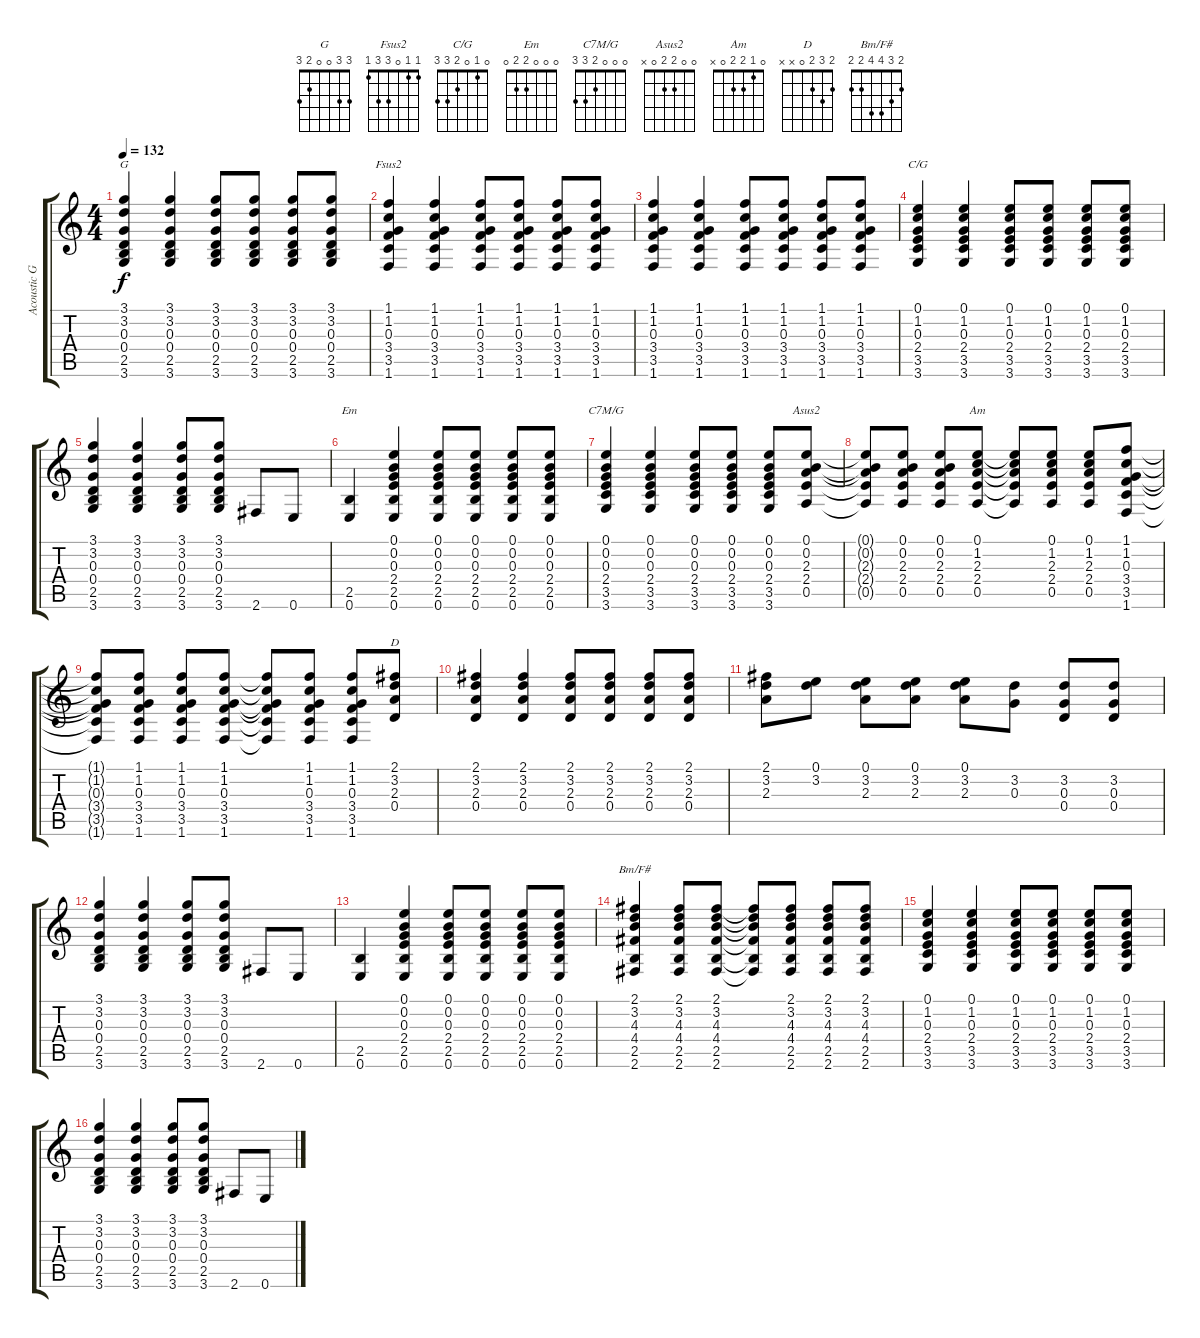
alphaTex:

\track ("Acoustic Guitar" "Acoustic G") {instrument acousticguitarsteel}
\staff {score tabs}
\tuning (E4 B3 G3 D3 A2 E2) {hide}
\chord ("G" 3 3 0 0 2 3)
\chord ("Fsus2" 1 1 0 3 3 1)
\chord ("C/G" 0 1 0 2 3 3)
\chord ("Em" 0 0 0 2 2 0)
\chord ("C7M/G" 0 0 0 2 3 3)
\chord ("Asus2" 0 0 2 2 0 x)
\chord ("Am" 0 1 2 2 0 x)
\chord ("D" 2 3 2 0 x x)
\chord ("Bm/F#" 2 3 4 4 2 2)
\ts (4 4)
\tempo 132
\clef g2
\ks c
(3.1 3.2 0.3 0.4 2.5 3.6).4{ch "G" dy f} (3.1 3.2 0.3 0.4 2.5 3.6).4 (3.1 3.2 0.3 0.4 2.5 3.6).8 (3.1 3.2 0.3 0.4 2.5 3.6).8 (3.1 3.2 0.3 0.4 2.5 3.6).8 (3.1 3.2 0.3 0.4 2.5 3.6).8 |
(1.1 1.2 0.3 3.4 3.5 1.6).4{ch "Fsus2"} (1.1 1.2 0.3 3.4 3.5 1.6).4 (1.1 1.2 0.3 3.4 3.5 1.6).8 (1.1 1.2 0.3 3.4 3.5 1.6).8 (1.1 1.2 0.3 3.4 3.5 1.6).8 (1.1 1.2 0.3 3.4 3.5 1.6).8 |
(1.1 1.2 0.3 3.4 3.5 1.6).4 (1.1 1.2 0.3 3.4 3.5 1.6).4 (1.1 1.2 0.3 3.4 3.5 1.6).8 (1.1 1.2 0.3 3.4 3.5 1.6).8 (1.1 1.2 0.3 3.4 3.5 1.6).8 (1.1 1.2 0.3 3.4 3.5 1.6).8 |
(0.1 1.2 0.3 2.4 3.5 3.6).4{ch "C/G"} (0.1 1.2 0.3 2.4 3.5 3.6).4 (0.1 1.2 0.3 2.4 3.5 3.6).8 (0.1 1.2 0.3 2.4 3.5 3.6).8 (0.1 1.2 0.3 2.4 3.5 3.6).8 (0.1 1.2 0.3 2.4 3.5 3.6).8 |
(3.1 3.2 0.3 0.4 2.5 3.6).4 (3.1 3.2 0.3 0.4 2.5 3.6).4 (3.1 3.2 0.3 0.4 2.5 3.6).8 (3.1 3.2 0.3 0.4 2.5 3.6).8 2.6.8 0.6.8 |
(2.5 0.6).4{ch "Em"} (0.1 0.2 0.3 2.4 2.5 0.6).4 (0.1 0.2 0.3 2.4 2.5 0.6).8 (0.1 0.2 0.3 2.4 2.5 0.6).8 (0.1 0.2 0.3 2.4 2.5 0.6).8 (0.1 0.2 0.3 2.4 2.5 0.6).8 |
(0.1 0.2 0.3 2.4 3.5 3.6).4{ch "C7M/G"} (0.1 0.2 0.3 2.4 3.5 3.6).4 (0.1 0.2 0.3 2.4 3.5 3.6).8 (0.1 0.2 0.3 2.4 3.5 3.6).8 (0.1 0.2 0.3 2.4 3.5 3.6).8 (0.1 0.2 2.3 2.4 0.5).8{ch "Asus2"} |
(0.1{t} 0.2{t} 2.3{t} 2.4{t} 0.5{t}).8 (0.1 0.2 2.3 2.4 0.5).8 (0.1 0.2 2.3 2.4 0.5).8 (0.1 1.2 2.3 2.4 0.5).8{ch "Am"} (0.1{t} 1.2{t} 2.3{t} 2.4{t} 0.5{t}).8 (0.1 1.2 2.3 2.4 0.5).8 (0.1 1.2 2.3 2.4 0.5).8 (1.1 1.2 0.3 3.4 3.5 1.6).8 |
(1.1{t} 1.2{t} 0.3{t} 3.4{t} 3.5{t} 1.6{t}).8 (1.1 1.2 0.3 3.4 3.5 1.6).8 (1.1 1.2 0.3 3.4 3.5 1.6).8 (1.1 1.2 0.3 3.4 3.5 1.6).8 (1.1{t} 1.2{t} 0.3{t} 3.4{t} 3.5{t} 1.6{t}).8 (1.1 1.2 0.3 3.4 3.5 1.6).8 (1.1 1.2 0.3 3.4 3.5 1.6).8 (2.1 3.2 2.3 0.4).8{ch "D"} |
(2.1 3.2 2.3 0.4).4 (2.1 3.2 2.3 0.4).4 (2.1 3.2 2.3 0.4).8 (2.1 3.2 2.3 0.4).8 (2.1 3.2 2.3 0.4).8 (2.1 3.2 2.3 0.4).8 |
(2.1 3.2 2.3).8 (0.1 3.2).8 (0.1 3.2 2.3).8 (0.1 3.2 2.3).8 (0.1 3.2 2.3).8 (3.2 0.3).8 (3.2 0.3 0.4).8 (3.2 0.3 0.4).8 |
(3.1 3.2 0.3 0.4 2.5 3.6).4 (3.1 3.2 0.3 0.4 2.5 3.6).4 (3.1 3.2 0.3 0.4 2.5 3.6).8 (3.1 3.2 0.3 0.4 2.5 3.6).8 2.6.8 0.6.8 |
(2.5 0.6).4 (0.1 0.2 0.3 2.4 2.5 0.6).4 (0.1 0.2 0.3 2.4 2.5 0.6).8 (0.1 0.2 0.3 2.4 2.5 0.6).8 (0.1 0.2 0.3 2.4 2.5 0.6).8 (0.1 0.2 0.3 2.4 2.5 0.6).8 |
(2.1 3.2 4.3 4.4 2.5 2.6).4{ch "Bm/F#"} (2.1 3.2 4.3 4.4 2.5 2.6).8 (2.1 3.2 4.3 4.4 2.5 2.6).8 (2.1{t} 3.2{t} 4.3{t} 4.4{t} 2.5{t} 2.6{t}).8 (2.1 3.2 4.3 4.4 2.5 2.6).8 (2.1 3.2 4.3 4.4 2.5 2.6).8 (2.1 3.2 4.3 4.4 2.5 2.6).8 |
(0.1 1.2 0.3 2.4 3.5 3.6).4 (0.1 1.2 0.3 2.4 3.5 3.6).4 (0.1 1.2 0.3 2.4 3.5 3.6).8 (0.1 1.2 0.3 2.4 3.5 3.6).8 (0.1 1.2 0.3 2.4 3.5 3.6).8 (0.1 1.2 0.3 2.4 3.5 3.6).8 |
(3.1 3.2 0.3 0.4 2.5 3.6).4 (3.1 3.2 0.3 0.4 2.5 3.6).4 (3.1 3.2 0.3 0.4 2.5 3.6).8 (3.1 3.2 0.3 0.4 2.5 3.6).8 2.6.8 0.6.8
